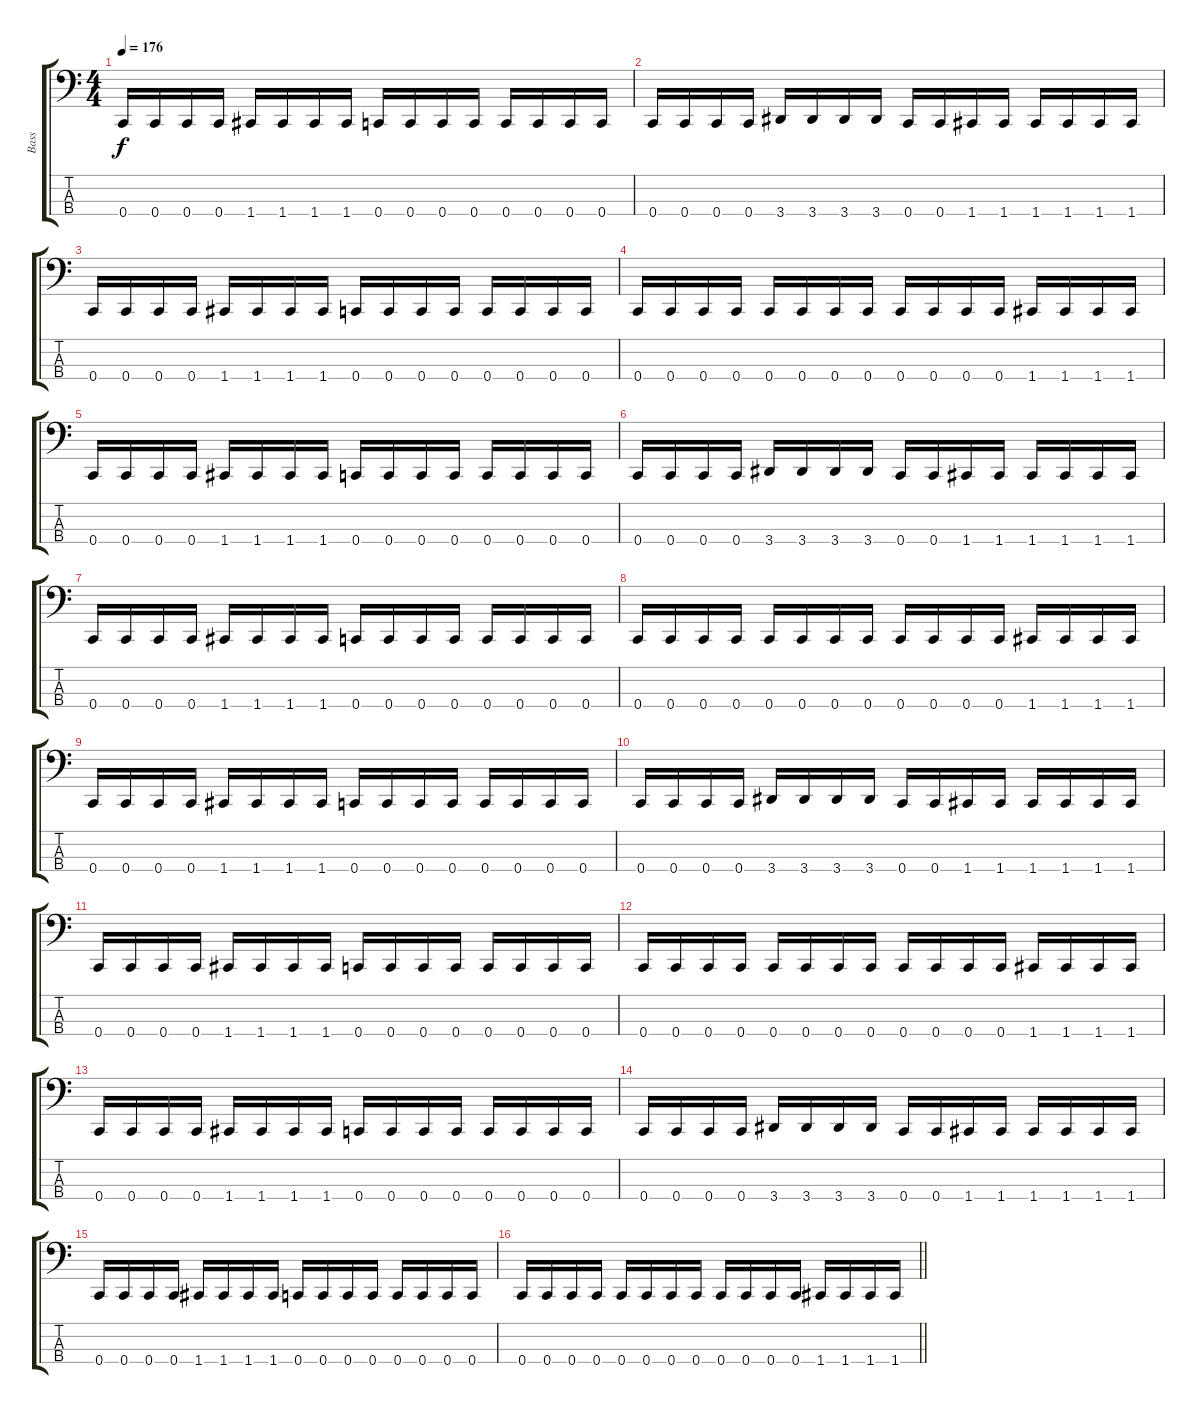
\track ("Bass" "Bass") {instrument electricbasspick}
\staff {score tabs}
\tuning (F2 C2 G1 C1) {hide}
\ts (4 4)
\tempo 176
\clef f4
\ks c
0.4.16{dy f} 0.4.16 0.4.16 0.4.16 1.4.16 1.4.16 1.4.16 1.4.16 0.4.16 0.4.16 0.4.16 0.4.16 0.4.16 0.4.16 0.4.16 0.4.16 |
0.4.16 0.4.16 0.4.16 0.4.16 3.4.16 3.4.16 3.4.16 3.4.16 0.4.16 0.4.16 1.4.16 1.4.16 1.4.16 1.4.16 1.4.16 1.4.16 |
0.4.16 0.4.16 0.4.16 0.4.16 1.4.16 1.4.16 1.4.16 1.4.16 0.4.16 0.4.16 0.4.16 0.4.16 0.4.16 0.4.16 0.4.16 0.4.16 |
0.4.16 0.4.16 0.4.16 0.4.16 0.4.16 0.4.16 0.4.16 0.4.16 0.4.16 0.4.16 0.4.16 0.4.16 1.4.16 1.4.16 1.4.16 1.4.16 |
0.4.16 0.4.16 0.4.16 0.4.16 1.4.16 1.4.16 1.4.16 1.4.16 0.4.16 0.4.16 0.4.16 0.4.16 0.4.16 0.4.16 0.4.16 0.4.16 |
0.4.16 0.4.16 0.4.16 0.4.16 3.4.16 3.4.16 3.4.16 3.4.16 0.4.16 0.4.16 1.4.16 1.4.16 1.4.16 1.4.16 1.4.16 1.4.16 |
0.4.16 0.4.16 0.4.16 0.4.16 1.4.16 1.4.16 1.4.16 1.4.16 0.4.16 0.4.16 0.4.16 0.4.16 0.4.16 0.4.16 0.4.16 0.4.16 |
0.4.16 0.4.16 0.4.16 0.4.16 0.4.16 0.4.16 0.4.16 0.4.16 0.4.16 0.4.16 0.4.16 0.4.16 1.4.16 1.4.16 1.4.16 1.4.16 |
0.4.16 0.4.16 0.4.16 0.4.16 1.4.16 1.4.16 1.4.16 1.4.16 0.4.16 0.4.16 0.4.16 0.4.16 0.4.16 0.4.16 0.4.16 0.4.16 |
0.4.16 0.4.16 0.4.16 0.4.16 3.4.16 3.4.16 3.4.16 3.4.16 0.4.16 0.4.16 1.4.16 1.4.16 1.4.16 1.4.16 1.4.16 1.4.16 |
0.4.16 0.4.16 0.4.16 0.4.16 1.4.16 1.4.16 1.4.16 1.4.16 0.4.16 0.4.16 0.4.16 0.4.16 0.4.16 0.4.16 0.4.16 0.4.16 |
0.4.16 0.4.16 0.4.16 0.4.16 0.4.16 0.4.16 0.4.16 0.4.16 0.4.16 0.4.16 0.4.16 0.4.16 1.4.16 1.4.16 1.4.16 1.4.16 |
0.4.16 0.4.16 0.4.16 0.4.16 1.4.16 1.4.16 1.4.16 1.4.16 0.4.16 0.4.16 0.4.16 0.4.16 0.4.16 0.4.16 0.4.16 0.4.16 |
0.4.16 0.4.16 0.4.16 0.4.16 3.4.16 3.4.16 3.4.16 3.4.16 0.4.16 0.4.16 1.4.16 1.4.16 1.4.16 1.4.16 1.4.16 1.4.16 |
0.4.16 0.4.16 0.4.16 0.4.16 1.4.16 1.4.16 1.4.16 1.4.16 0.4.16 0.4.16 0.4.16 0.4.16 0.4.16 0.4.16 0.4.16 0.4.16 |
\barLineRight lightlight
0.4.16 0.4.16 0.4.16 0.4.16 0.4.16 0.4.16 0.4.16 0.4.16 0.4.16 0.4.16 0.4.16 0.4.16 1.4.16 1.4.16 1.4.16 1.4.16
